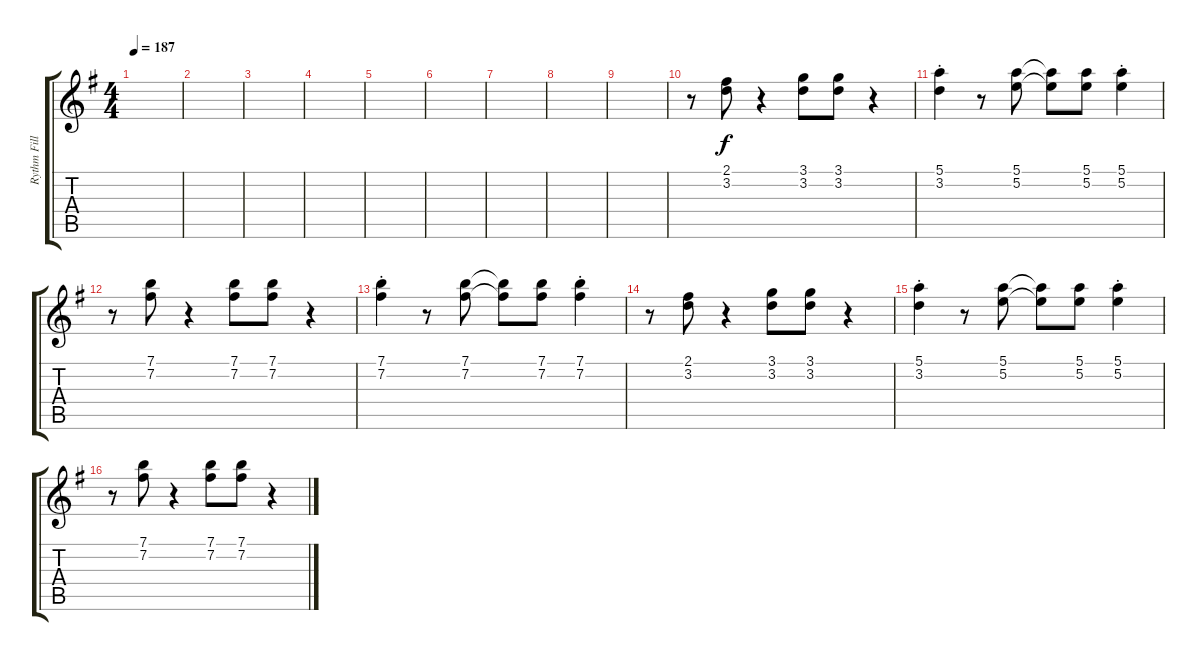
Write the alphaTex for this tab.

\track ("Rythm Fills" "Rythm Fill") {instrument electricguitarclean}
\staff {score tabs}
\tuning (E4 B3 G3 D3 A2 E2) {hide}
\ts (4 4)
\tempo 187
\clef g2
\ks g
|
|
|
|
|
|
|
|
|
r.8{volume 13 instrument electricguitarclean} (2.1 3.2).8 r.4 (3.1 3.2).8 (3.1 3.2).8 r.4 |
(5.1{st} 3.2).4 r.8 (5.1 5.2).8 (5.1{t} 5.2{t}).8 (5.1 5.2).8 (5.1{st} 5.2).4 |
r.8 (7.1 7.2).8 r.4 (7.1 7.2).8 (7.1 7.2).8 r.4 |
(7.1{st} 7.2).4 r.8 (7.1 7.2).8 (7.1{t} 7.2{t}).8 (7.1 7.2).8 (7.1{st} 7.2).4 |
r.8 (2.1 3.2).8 r.4 (3.1 3.2).8 (3.1 3.2).8 r.4 |
(5.1{st} 3.2).4 r.8 (5.1 5.2).8 (5.1{t} 5.2{t}).8 (5.1 5.2).8 (5.1{st} 5.2).4 |
r.8 (7.1 7.2).8 r.4 (7.1 7.2).8 (7.1 7.2).8 r.4
